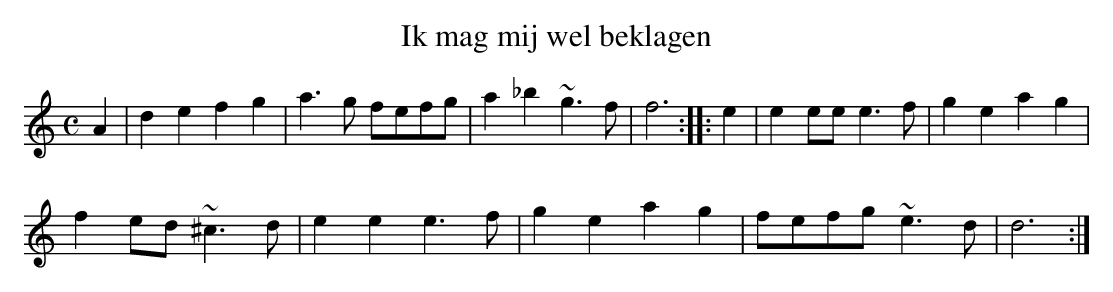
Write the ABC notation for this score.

X:1
T:Ik mag mij wel beklagen
M:C
K:Ddor
A2|d2e2f2g2|a3g fefg|a2_b2~g3f|f6:||:e2|e2eee3f|g2e2a2g2|
f2ed~^c3d|e2e2e3f|g2e2a2g2|fefg~e3d|d6:|
